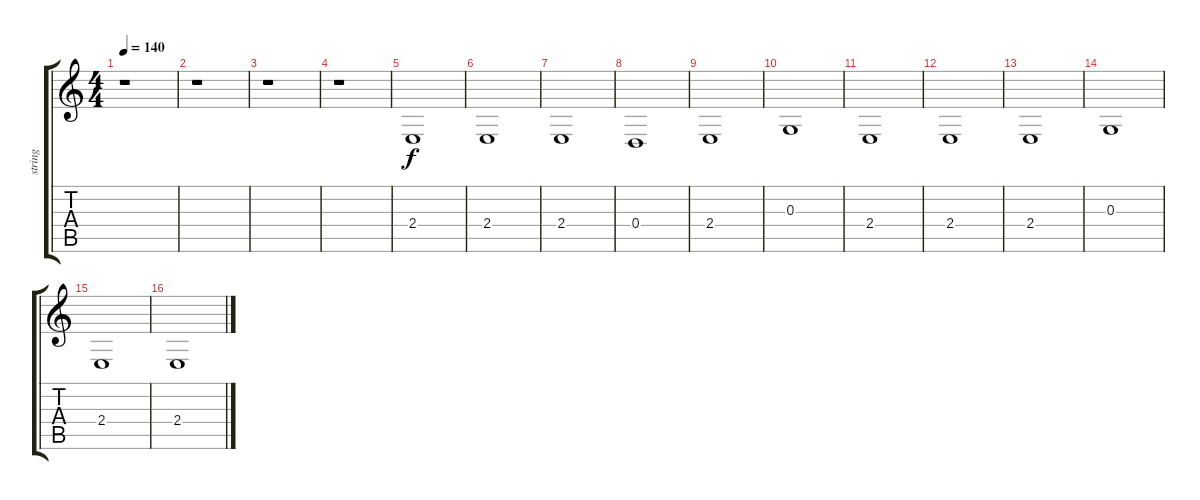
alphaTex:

\track ("string" "string") {instrument stringensemble1}
\staff {score tabs}
\tuning (E4 B3 G3 D3 A2 E2) {hide}
\ts (4 4)
\tempo 140
\clef g2
\ks c
r.1{dy f instrument stringensemble1} |
r.1 |
r.1 |
r.1 |
2.4.1 |
2.4.1 |
2.4.1 |
0.4.1 |
2.4.1 |
0.3.1 |
2.4.1 |
2.4.1 |
2.4.1 |
0.3.1 |
2.4.1 |
2.4.1
